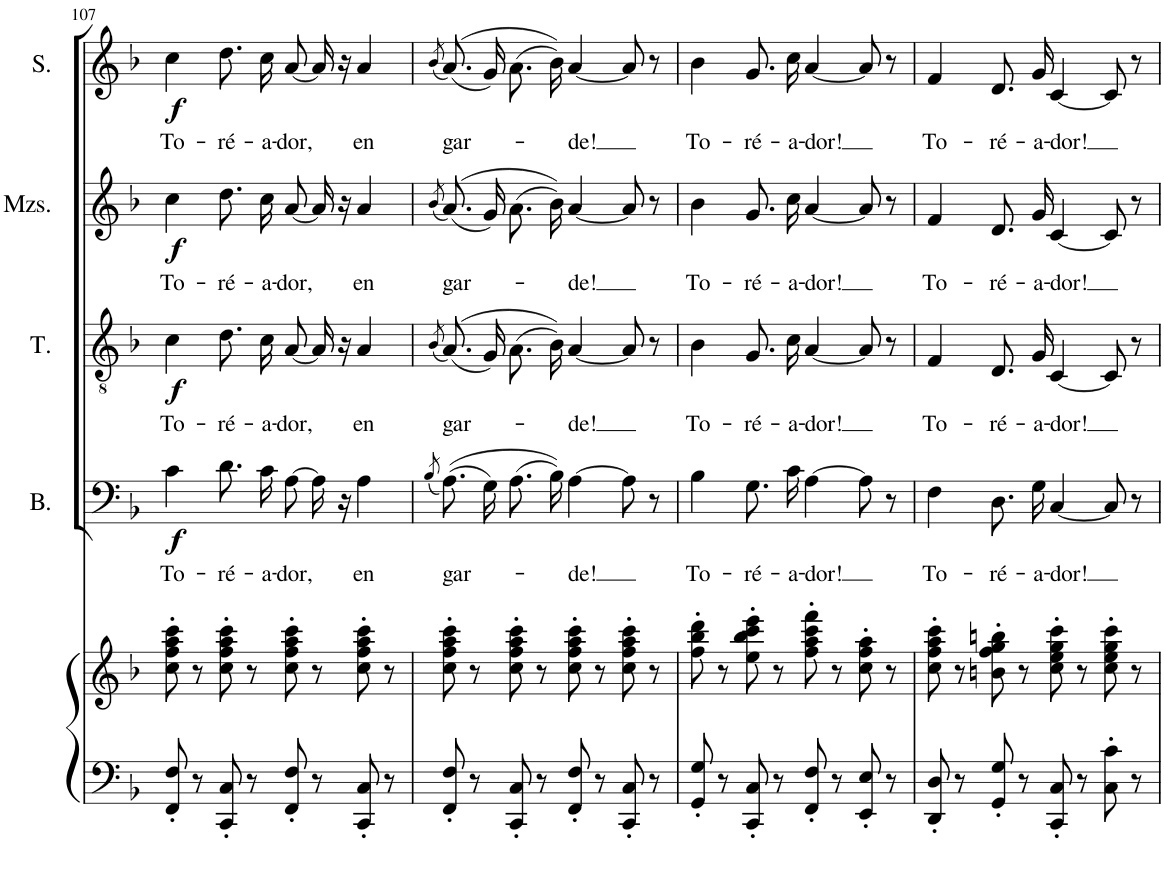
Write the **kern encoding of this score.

**kern	**kern	**kern	**text	**dynam	**kern	**text	**dynam	**kern	**text	**dynam	**kern	**text	**dynam
*part5	*part5	*part4	*part4	*part4	*part3	*part3	*part3	*part2	*part2	*part2	*part1	*part1	*part1
*staff6	*staff5	*staff4	*staff4	*staff4	*staff3	*staff3	*staff3	*staff2	*staff2	*staff2	*staff1	*staff1	*staff1
*I"Piano	*	*I"Bass	*	*	*I"Tenor	*	*	*I"Mezzo-soprano	*	*	*I"Soprano	*	*
*I'Pno	*	*I'B.	*	*	*I'T.	*	*	*I'Mzs.	*	*	*I'S.	*	*
!!LO:PB:g=z
*clefF4	*clefG2	*clefF4	*	*	*clefGv2	*	*	*clefG2	*	*	*clefG2	*	*
*k[b-]	*k[b-]	*k[b-]	*	*	*k[b-]	*	*	*k[b-]	*	*	*k[b-]	*	*
*M4/4	*M4/4	*M4/4	*	*	*M4/4	*	*	*M4/4	*	*	*M4/4	*	*
*met(c)	*met(c)	*met(c)	*	*	*met(c)	*	*	*met(c)	*	*	*met(c)	*	*
=107	=107	=107	=107	=107	=107	=107	=107	=107	=107	=107	=107	=107	=107
!	!	!	!LO:LY:b	!LO:DY:b	!	!LO:LY:b	!LO:DY:b	!	!LO:LY:b	!LO:DY:b	!	!LO:LY:b	!LO:DY:b
8FF/' 8F/'	8cc\' 8ff\' 8aa\' 8ccc\'	4c\	To-	f	4c\	To-	f	4cc\	To-	f	4cc\	To-	f
8r	8r	.	.	.	.	.	.	.	.	.	.	.	.
!	!	!	!LO:LY:b	!	!	!LO:LY:b	!	!	!LO:LY:b	!	!	!LO:LY:b	!
8CC/' 8C/'	8cc\' 8ff\' 8aa\' 8ccc\'	8.d\L	-ré-	.	8.d\L	-ré-	.	8.dd\L	-ré-	.	8.dd\L	-ré-	.
8r	8r	.	.	.	.	.	.	.	.	.	.	.	.
!	!	!	!LO:LY:b	!	!	!LO:LY:b	!	!	!LO:LY:b	!	!	!LO:LY:b	!
.	.	16c\Jk	-a-	.	16c\Jk	-a-	.	16cc\Jk	-a-	.	16cc\Jk	-a-	.
!	!	!	!LO:LY:b	!	!	!LO:LY:b	!	!	!LO:LY:b	!	!	!LO:LY:b	!
8FF/' 8F/'	8cc\' 8ff\' 8aa\' 8ccc\'	[8A\L	-dor,	.	[8A/L	-dor,	.	[8a/L	-dor,	.	[8a/L	-dor,	.
8r	8r	16A\Jk]	.	.	16A/Jk]	.	.	16a/Jk]	.	.	16a/Jk]	.	.
.	.	16r	.	.	16r	.	.	16r	.	.	16r	.	.
!	!	!	!LO:LY:b	!	!	!LO:LY:b	!	!	!LO:LY:b	!	!	!LO:LY:b	!
8CC/' 8C/'	8cc\' 8ff\' 8aa\' 8ccc\'	4A\	en	.	4A/	en	.	4a/	en	.	4a/	en	.
8r	8r	.	.	.	.	.	.	.	.	.	.	.	.
=108	=108	=108	=108	=108	=108	=108	=108	=108	=108	=108	=108	=108	=108
.	.	(8qB-/	.	.	(8qB-/	.	.	(8qb-/	.	.	(8qb-/	.	.
!	!	!	!LO:LY:b	!	!	!LO:LY:b	!	!	!LO:LY:b	!	!	!LO:LY:b	!
8FF/' 8F/'	8cc\' 8ff\' 8aa\' 8ccc\'	((8.A\L)	gar-	.	((8.A/L)	gar-	.	((8.a/L)	gar-	.	((8.a/L)	gar-	.
8r	8r	.	.	.	.	.	.	.	.	.	.	.	.
.	.	16G\Jk)	.	.	16G/Jk)	.	.	16g/Jk)	.	.	16g/Jk)	.	.
8CC/' 8C/'	8cc\' 8ff\' 8aa\' 8ccc\'	(8.A\L	.	.	(8.A\L	.	.	(8.a\L	.	.	(8.a\L	.	.
8r	8r	.	.	.	.	.	.	.	.	.	.	.	.
.	.	16B-\Jk))	.	.	16B-\Jk))	.	.	16b-\Jk))	.	.	16b-\Jk))	.	.
!	!	!	!LO:LY:b	!	!	!LO:LY:b	!	!	!LO:LY:b	!	!	!LO:LY:b	!
8FF/' 8F/'	8cc\' 8ff\' 8aa\' 8ccc\'	[4A\	-de!	.	[4A/	-de!	.	[4a/	-de!	.	[4a/	-de!	.
8r	8r	.	.	.	.	.	.	.	.	.	.	.	.
8CC/' 8C/'	8cc\' 8ff\' 8aa\' 8ccc\'	8A\]	.	.	8A/]	.	.	8a/]	.	.	8a/]	.	.
8r	8r	8r	.	.	8r	.	.	8r	.	.	8r	.	.
=109	=109	=109	=109	=109	=109	=109	=109	=109	=109	=109	=109	=109	=109
!	!	!	!LO:LY:b	!	!	!LO:LY:b	!	!	!LO:LY:b	!	!	!LO:LY:b	!
8GG/' 8G/'	8ff\' 8bb-\' 8ddd\'	4B-\	To-	.	4B-\	To-	.	4b-\	To-	.	4b-\	To-	.
8r	8r	.	.	.	.	.	.	.	.	.	.	.	.
!	!	!	!LO:LY:b	!	!	!LO:LY:b	!	!	!LO:LY:b	!	!	!LO:LY:b	!
8CC/' 8C/'	8ee\' 8bb-\' 8ccc\' 8eee\'	8.G\L	-ré-	.	8.G/L	-ré-	.	8.g/L	-ré-	.	8.g/L	-ré-	.
8r	8r	.	.	.	.	.	.	.	.	.	.	.	.
!	!	!	!LO:LY:b	!	!	!LO:LY:b	!	!	!LO:LY:b	!	!	!LO:LY:b	!
.	.	16c\Jk	-a-	.	16c/Jk	-a-	.	16cc/Jk	-a-	.	16cc/Jk	-a-	.
!	!	!	!LO:LY:b	!	!	!LO:LY:b	!	!	!LO:LY:b	!	!	!LO:LY:b	!
8FF/' 8F/'	8ff\' 8aa\' 8ccc\' 8fff\'	[4A\	-dor!	.	[4A/	-dor!	.	[4a/	-dor!	.	[4a/	-dor!	.
8r	8r	.	.	.	.	.	.	.	.	.	.	.	.
8EE/' 8E/'	8cc\' 8ff\' 8aa\'	8A\]	.	.	8A/]	.	.	8a/]	.	.	8a/]	.	.
8r	8r	8r	.	.	8r	.	.	8r	.	.	8r	.	.
=110	=110	=110	=110	=110	=110	=110	=110	=110	=110	=110	=110	=110	=110
!	!	!	!LO:LY:b	!	!	!LO:LY:b	!	!	!LO:LY:b	!	!	!LO:LY:b	!
8DD/' 8D/'	8cc\' 8ff\' 8aa\' 8ccc\'	4F\	To-	.	4F/	To-	.	4f/	To-	.	4f/	To-	.
8r	8r	.	.	.	.	.	.	.	.	.	.	.	.
!	!	!	!LO:LY:b	!	!	!LO:LY:b	!	!	!LO:LY:b	!	!	!LO:LY:b	!
8GG/' 8G/'	8bn\' 8ff\' 8gg\' 8bbn\'	8.D\L	-ré-	.	8.D/L	-ré-	.	8.d/L	-ré-	.	8.d/L	-ré-	.
8r	8r	.	.	.	.	.	.	.	.	.	.	.	.
!	!	!	!LO:LY:b	!	!	!LO:LY:b	!	!	!LO:LY:b	!	!	!LO:LY:b	!
.	.	16G\Jk	-a-	.	16G/Jk	-a-	.	16g/Jk	-a-	.	16g/Jk	-a-	.
!	!	!	!LO:LY:b	!	!	!LO:LY:b	!	!	!LO:LY:b	!	!	!LO:LY:b	!
8CC/' 8C/'	8cc\' 8ee\' 8gg\' 8ccc\'	[4C/	-dor!	.	[4C/	-dor!	.	[4c/	-dor!	.	[4c/	-dor!	.
8r	8r	.	.	.	.	.	.	.	.	.	.	.	.
8C\' 8c\'	8cc\' 8ee\' 8gg\' 8ccc\'	8C/]	.	.	8C/]	.	.	8c/]	.	.	8c/]	.	.
8r	8r	8r	.	.	8r	.	.	8r	.	.	8r	.	.
=	=	=	=	=	=	=	=	=	=	=	=	=	=
*-	*-	*-	*-	*-	*-	*-	*-	*-	*-	*-	*-	*-	*-
